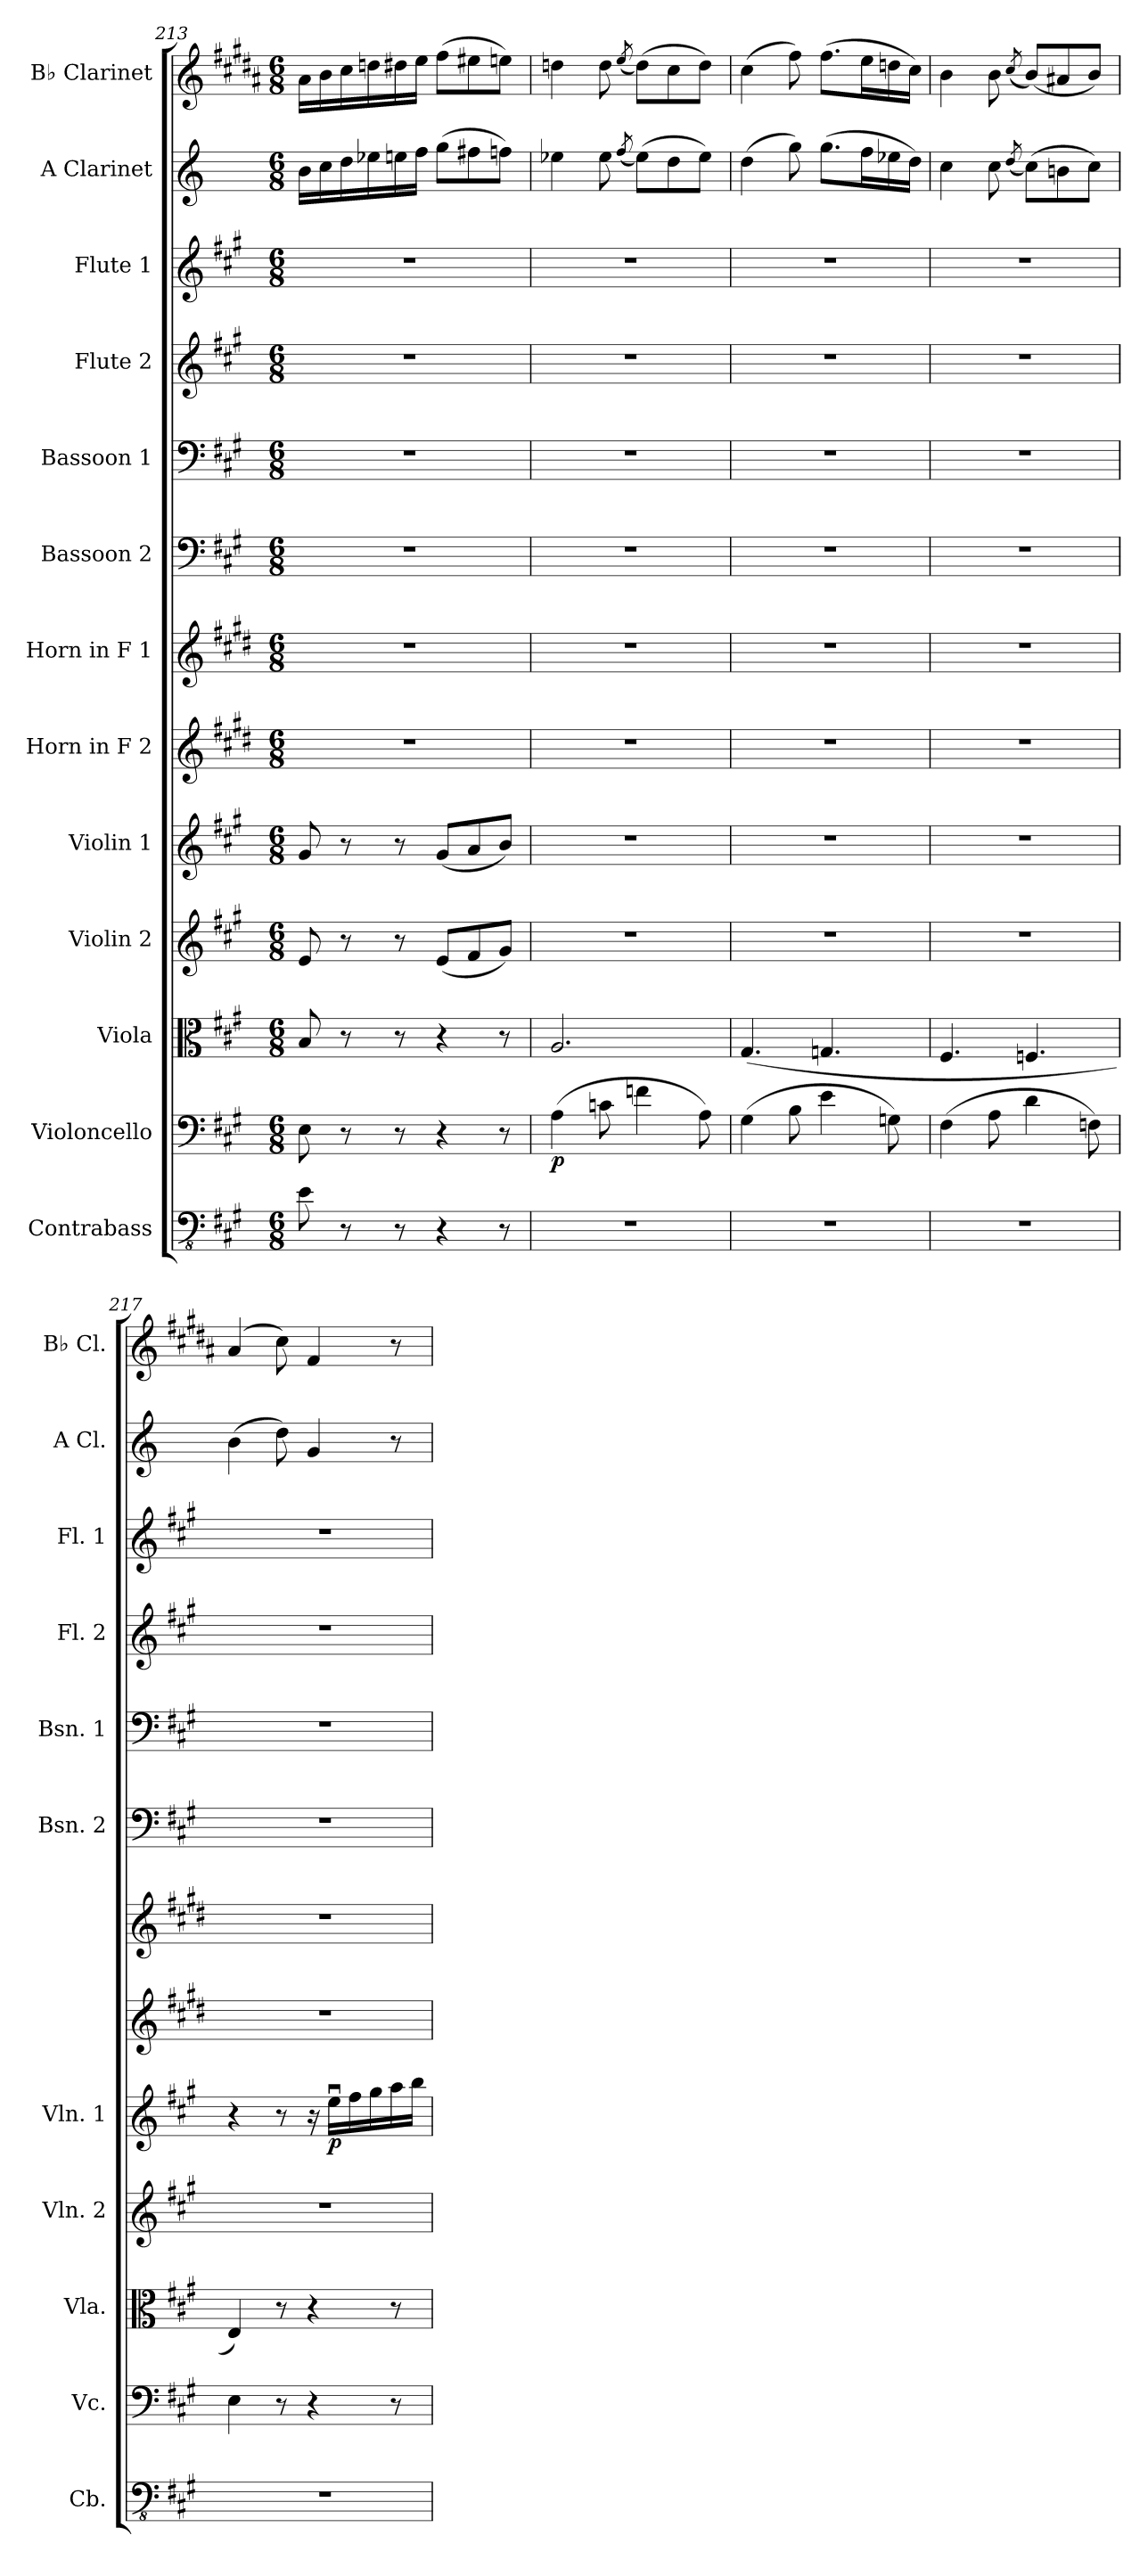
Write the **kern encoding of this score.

**kern	**kern	**dynam	**kern	**kern	**kern	**dynam	**kern	**kern	**kern	**kern	**kern	**kern	**kern	**kern
*part13	*part12	*part12	*part11	*part10	*part9	*part9	*part8	*part7	*part6	*part5	*part4	*part3	*part2	*part1
*staff13	*staff12	*staff12	*staff11	*staff10	*staff9	*staff9	*staff8	*staff7	*staff6	*staff5	*staff4	*staff3	*staff2	*staff1
*I"Contrabass	*I"Violoncello	*	*I"Viola	*I"Violin 2	*I"Violin 1	*	*I"Horn in F 2	*I"Horn in F 1	*I"Bassoon 2	*I"Bassoon 1	*I"Flute 2	*I"Flute 1	*I"A Clarinet	*I"B♭ Clarinet
*I'Cb.	*I'Vc.	*	*I'Vla.	*I'Vln. 2	*I'Vln. 1	*	*	*	*I'Bsn. 2	*I'Bsn. 1	*I'Fl. 2	*I'Fl. 1	*I'A Cl.	*I'B♭ Cl.
*clefFv4	*clefF4	*	*clefC3	*clefG2	*clefG2	*	*clefG2	*clefG2	*clefF4	*clefF4	*clefG2	*clefG2	*clefG2	*clefG2
*ITrd7c12	*	*	*	*	*	*	*ITrd4c7	*ITrd4c7	*	*	*	*	*ITrd2c3	*ITrd1c2
*k[f#c#g#]	*k[f#c#g#]	*	*k[f#c#g#]	*k[f#c#g#]	*k[f#c#g#]	*	*k[f#c#g#]	*k[f#c#g#]	*k[f#c#g#]	*k[f#c#g#]	*k[f#c#g#]	*k[f#c#g#]	*k[f#c#g#]	*k[f#c#g#]
*M6/8	*M6/8	*	*M6/8	*M6/8	*M6/8	*	*M6/8	*M6/8	*M6/8	*M6/8	*M6/8	*M6/8	*M6/8	*M6/8
=213	=213	=213	=213	=213	=213	=213	=213	=213	=213	=213	=213	=213	=213	=213
8EE\	8E\	.	8B/	8e/	8g#/	.	2.r	2.r	2.r	2.r	2.r	2.r	16g#\LL	16g#\LL
.	.	.	.	.	.	.	.	.	.	.	.	.	16a\	16a\
8r	8r	.	8r	8r	8r	.	.	.	.	.	.	.	16b\	16b\
.	.	.	.	.	.	.	.	.	.	.	.	.	16ccn\	16ccn\
8r	8r	.	8r	8r	8r	.	.	.	.	.	.	.	16cc#X\	16cc#X\
.	.	.	.	.	.	.	.	.	.	.	.	.	16dd\JJ	16dd\JJ
4r	4r	.	4r	(<8e/L	(<8g#/L	.	.	.	.	.	.	.	(>8ee\L	(>8ee\L
.	.	.	.	8f#/	8a/	.	.	.	.	.	.	.	8dd#X\	8dd#X\
8r	8r	.	8r	8g#/J)	8b/J)	.	.	.	.	.	.	.	8ddn\J)	8ddn\J)
=214	=214	=214	=214	=214	=214	=214	=214	=214	=214	=214	=214	=214	=214	=214
!	!	!LO:DY:b	!	!	!	!	!	!	!	!	!	!	!	!
2.r	(>4A\	p	2.A/	2.r	2.r	.	2.r	2.r	2.r	2.r	2.r	2.r	4ccn\	4ccn\
.	8cn\	.	.	.	.	.	.	.	.	.	.	.	8cc\	8cc\
.	.	.	.	.	.	.	.	.	.	.	.	.	(<8qdd/	(<8qdd/
.	4fn\	.	.	.	.	.	.	.	.	.	.	.	(>8cc\L)	(>8cc\L)
.	.	.	.	.	.	.	.	.	.	.	.	.	8b\	8b\
.	8A\)	.	.	.	.	.	.	.	.	.	.	.	8cc\J)	8cc\J)
!!LO:PB:g=z
=215	=215	=215	=215	=215	=215	=215	=215	=215	=215	=215	=215	=215	=215	=215
2.r	(>4G#\	.	(>4.G#/	2.r	2.r	.	2.r	2.r	2.r	2.r	2.r	2.r	(>4b\	(>4b\
.	8B\	.	.	.	.	.	.	.	.	.	.	.	8ee\)	8ee\)
.	4e\	.	4.Gn/	.	.	.	.	.	.	.	.	.	(>8.ee\L	(>8.ee\L
.	.	.	.	.	.	.	.	.	.	.	.	.	16dd\L	16dd\L
.	8Gn\)	.	.	.	.	.	.	.	.	.	.	.	16ccn\	16ccn\
.	.	.	.	.	.	.	.	.	.	.	.	.	16b\JJ)	16b\JJ)
=216	=216	=216	=216	=216	=216	=216	=216	=216	=216	=216	=216	=216	=216	=216
2.r	(>4F#\	.	4.F#/	2.r	2.r	.	2.r	2.r	2.r	2.r	2.r	2.r	4a\	4a\
.	8A\	.	.	.	.	.	.	.	.	.	.	.	8a\	8a\
.	.	.	.	.	.	.	.	.	.	.	.	.	(<8qb/	(<8qb/
.	4d\	.	4.Fn/	.	.	.	.	.	.	.	.	.	(>8a\L)	(<8a/L)
.	.	.	.	.	.	.	.	.	.	.	.	.	8g#X\	8g#X/
.	8Fn\)	.	.	.	.	.	.	.	.	.	.	.	8a\J)	8a/J)
=217	=217	=217	=217	=217	=217	=217	=217	=217	=217	=217	=217	=217	=217	=217
2.r	4E\	.	4E/)	2.r	4r	.	2.r	2.r	2.r	2.r	2.r	2.r	(>4g#\	(>4g#/
.	8r	.	8r	.	8r	.	.	.	.	.	.	.	8b\)	8b\)
.	4r	.	4r	.	16r	.	.	.	.	.	.	.	4e/	4e/
!	!	!	!	!	!	!LO:DY:b	!	!	!	!	!	!	!	!
.	.	.	.	.	16eeu\LL	p	.	.	.	.	.	.	.	.
.	.	.	.	.	16ff#\	.	.	.	.	.	.	.	.	.
.	.	.	.	.	16gg#\	.	.	.	.	.	.	.	.	.
.	8r	.	8r	.	16aa\	.	.	.	.	.	.	.	8r	8r
.	.	.	.	.	16bb\JJ	.	.	.	.	.	.	.	.	.
=	=	=	=	=	=	=	=	=	=	=	=	=	=	=
*-	*-	*-	*-	*-	*-	*-	*-	*-	*-	*-	*-	*-	*-	*-
